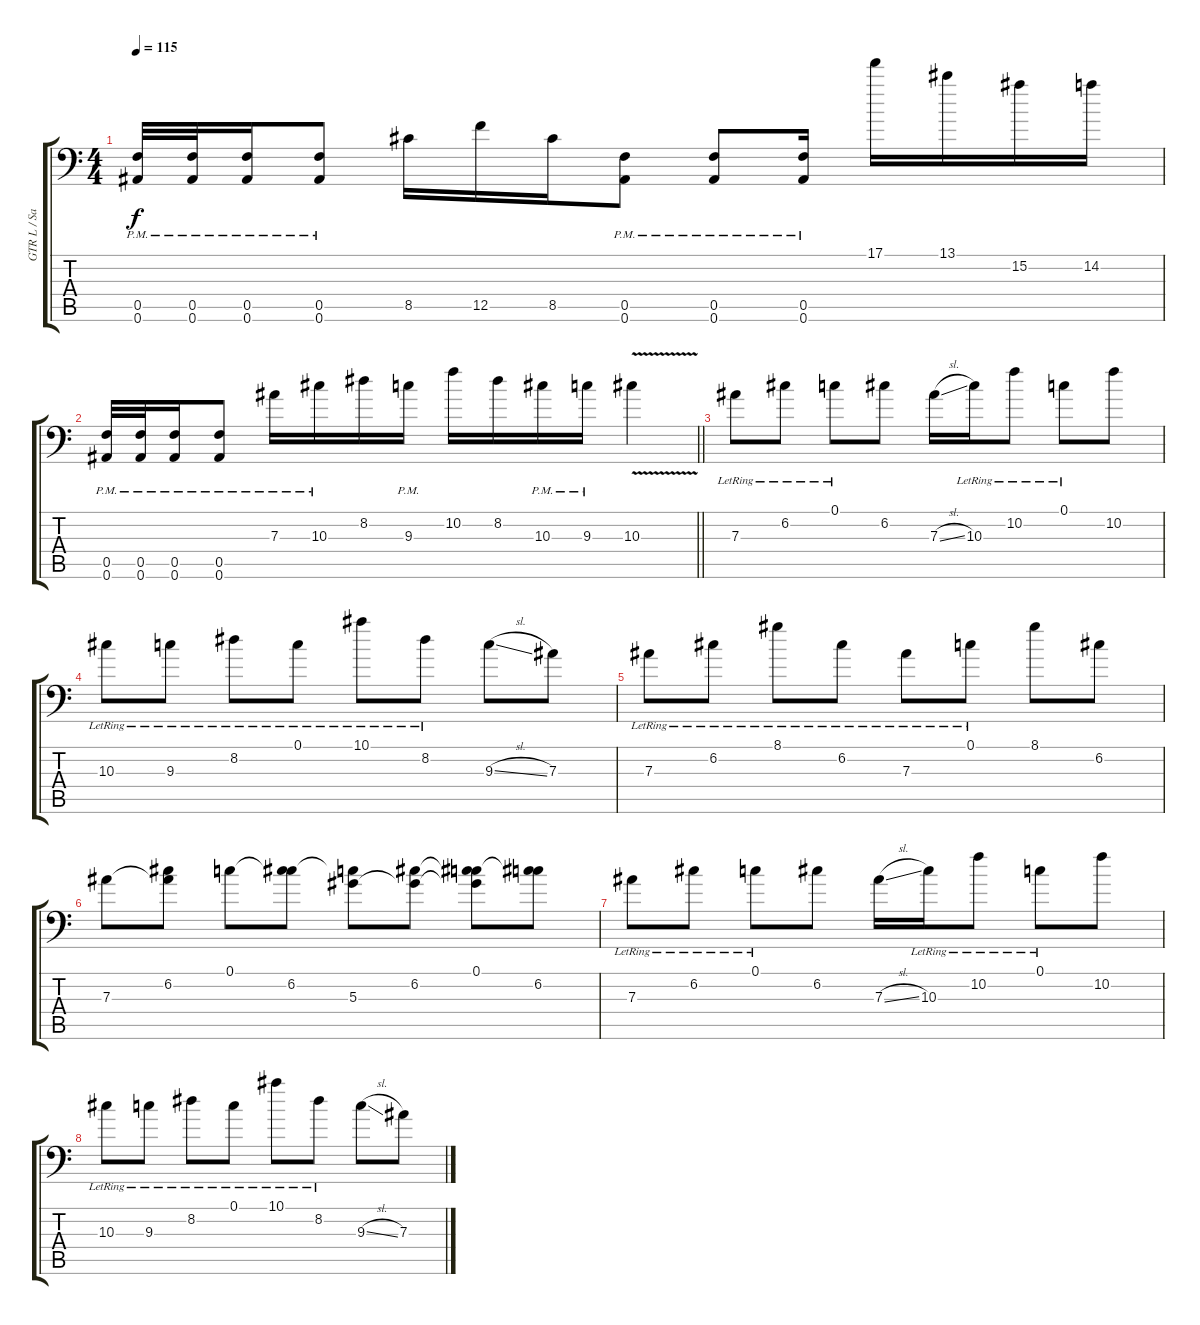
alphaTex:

\track ("GTR L / Sanch" "GTR L / Sa") {instrument distortionguitar}
\staff {score tabs}
\tuning (C4 G3 Eb3 Bb2 F2 Bb1) {hide}
\ts (4 4)
\tempo 115
\clef f4
\ks c
(0.5{pm} 0.6{pm}).32{dy f} (0.5{pm} 0.6{pm}).32 (0.5{pm} 0.6{pm}).16 (0.5{pm} 0.6{pm}).8 8.5.16 12.5.16 8.5.16 (0.5{pm} 0.6{pm}).8 (0.5{pm} 0.6{pm}).8 (0.5{pm} 0.6{pm}).16 17.1.16 13.1.16 15.2.16 14.2.16 |
\barLineRight lightlight
(0.5{pm} 0.6{pm}).32 (0.5{pm} 0.6{pm}).32 (0.5{pm} 0.6{pm}).16 (0.5{pm} 0.6{pm}).8 7.3{pm}.16 10.3{pm}.16 8.2.16 9.3{pm}.16 10.2.16 8.2.16 10.3{pm}.16 9.3{pm}.16 10.3{v}.4 |
7.3{lr}.8 6.2{lr}.8 0.1{lr}.8 6.2.8 7.3{sl}.16 10.3{lr}.16 10.2{lr}.8 0.1{lr}.8 10.2.8 |
10.3{lr}.8 9.3{lr}.8 8.2{lr}.8 0.1{lr}.8 10.1{lr}.8 8.2{lr}.8 9.3{sl}.8 7.3.8 |
7.3{lr}.8 6.2{lr}.8 8.1{lr}.8 6.2{lr}.8 7.3{lr}.8 0.1{lr}.8 8.1.8 6.2.8 |
7.3.8 (6.2 7.3{t}).8 0.1.8 (0.1{t} 6.2).8 (0.1{t} 5.3).8 (6.2 5.3{t}).8 (0.1 6.2{t} 5.3{t}).8 (0.1{t} 6.2).8 |
7.3{lr}.8 6.2{lr}.8 0.1{lr}.8 6.2.8 7.3{sl}.16 10.3{lr}.16 10.2{lr}.8 0.1{lr}.8 10.2.8 |
10.3{lr}.8 9.3{lr}.8 8.2{lr}.8 0.1{lr}.8 10.1{lr}.8 8.2{lr}.8 9.3{sl}.8 7.3.8
